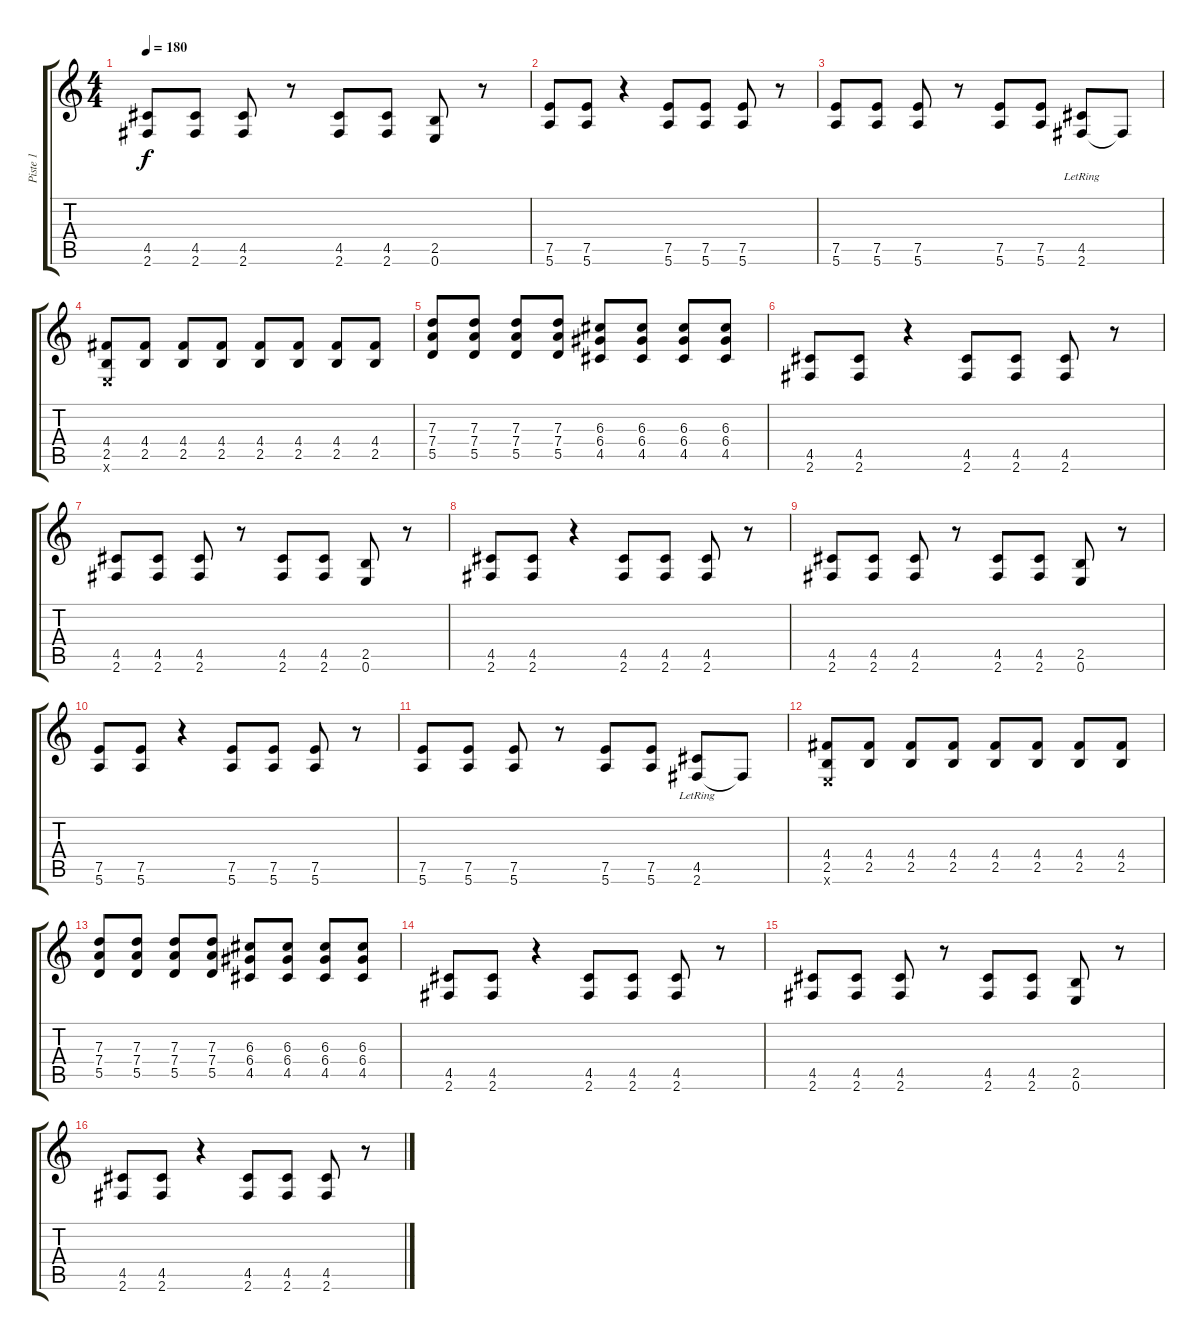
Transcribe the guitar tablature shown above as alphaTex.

\track ("Piste 1" "Piste 1") {instrument distortionguitar}
\staff {score tabs}
\tuning (E4 B3 G3 D3 A2 E2) {hide}
\ts (4 4)
\tempo 180
\clef g2
\ks c
(4.5 2.6).8{dy f} (4.5 2.6).8 (4.5 2.6).8 r.8 (4.5 2.6).8 (4.5 2.6).8 (2.5 0.6).8 r.8 |
(7.5 5.6).8 (7.5 5.6).8 r.4 (7.5 5.6).8 (7.5 5.6).8 (7.5 5.6).8 r.8 |
(7.5 5.6).8 (7.5 5.6).8 (7.5 5.6).8 r.8 (7.5 5.6).8 (7.5 5.6).8 (4.5{lr} 2.6{lr}).8 2.6{t}.8 |
(4.4 2.5 0.6{x}).8 (4.4 2.5).8 (4.4 2.5).8 (4.4 2.5).8 (4.4 2.5).8 (4.4 2.5).8 (4.4 2.5).8 (4.4 2.5).8 |
(7.3 7.4 5.5).8 (7.3 7.4 5.5).8 (7.3 7.4 5.5).8 (7.3 7.4 5.5).8 (6.3 6.4 4.5).8 (6.3 6.4 4.5).8 (6.3 6.4 4.5).8 (6.3 6.4 4.5).8 |
(4.5 2.6).8 (4.5 2.6).8 r.4 (4.5 2.6).8 (4.5 2.6).8 (4.5 2.6).8 r.8 |
(4.5 2.6).8 (4.5 2.6).8 (4.5 2.6).8 r.8 (4.5 2.6).8 (4.5 2.6).8 (2.5 0.6).8 r.8 |
(4.5 2.6).8 (4.5 2.6).8 r.4 (4.5 2.6).8 (4.5 2.6).8 (4.5 2.6).8 r.8 |
(4.5 2.6).8 (4.5 2.6).8 (4.5 2.6).8 r.8 (4.5 2.6).8 (4.5 2.6).8 (2.5 0.6).8 r.8 |
(7.5 5.6).8 (7.5 5.6).8 r.4 (7.5 5.6).8 (7.5 5.6).8 (7.5 5.6).8 r.8 |
(7.5 5.6).8 (7.5 5.6).8 (7.5 5.6).8 r.8 (7.5 5.6).8 (7.5 5.6).8 (4.5{lr} 2.6{lr}).8 2.6{t}.8 |
(4.4 2.5 0.6{x}).8 (4.4 2.5).8 (4.4 2.5).8 (4.4 2.5).8 (4.4 2.5).8 (4.4 2.5).8 (4.4 2.5).8 (4.4 2.5).8 |
(7.3 7.4 5.5).8 (7.3 7.4 5.5).8 (7.3 7.4 5.5).8 (7.3 7.4 5.5).8 (6.3 6.4 4.5).8 (6.3 6.4 4.5).8 (6.3 6.4 4.5).8 (6.3 6.4 4.5).8 |
(4.5 2.6).8 (4.5 2.6).8 r.4 (4.5 2.6).8 (4.5 2.6).8 (4.5 2.6).8 r.8 |
(4.5 2.6).8 (4.5 2.6).8 (4.5 2.6).8 r.8 (4.5 2.6).8 (4.5 2.6).8 (2.5 0.6).8 r.8 |
(4.5 2.6).8 (4.5 2.6).8 r.4 (4.5 2.6).8 (4.5 2.6).8 (4.5 2.6).8 r.8
